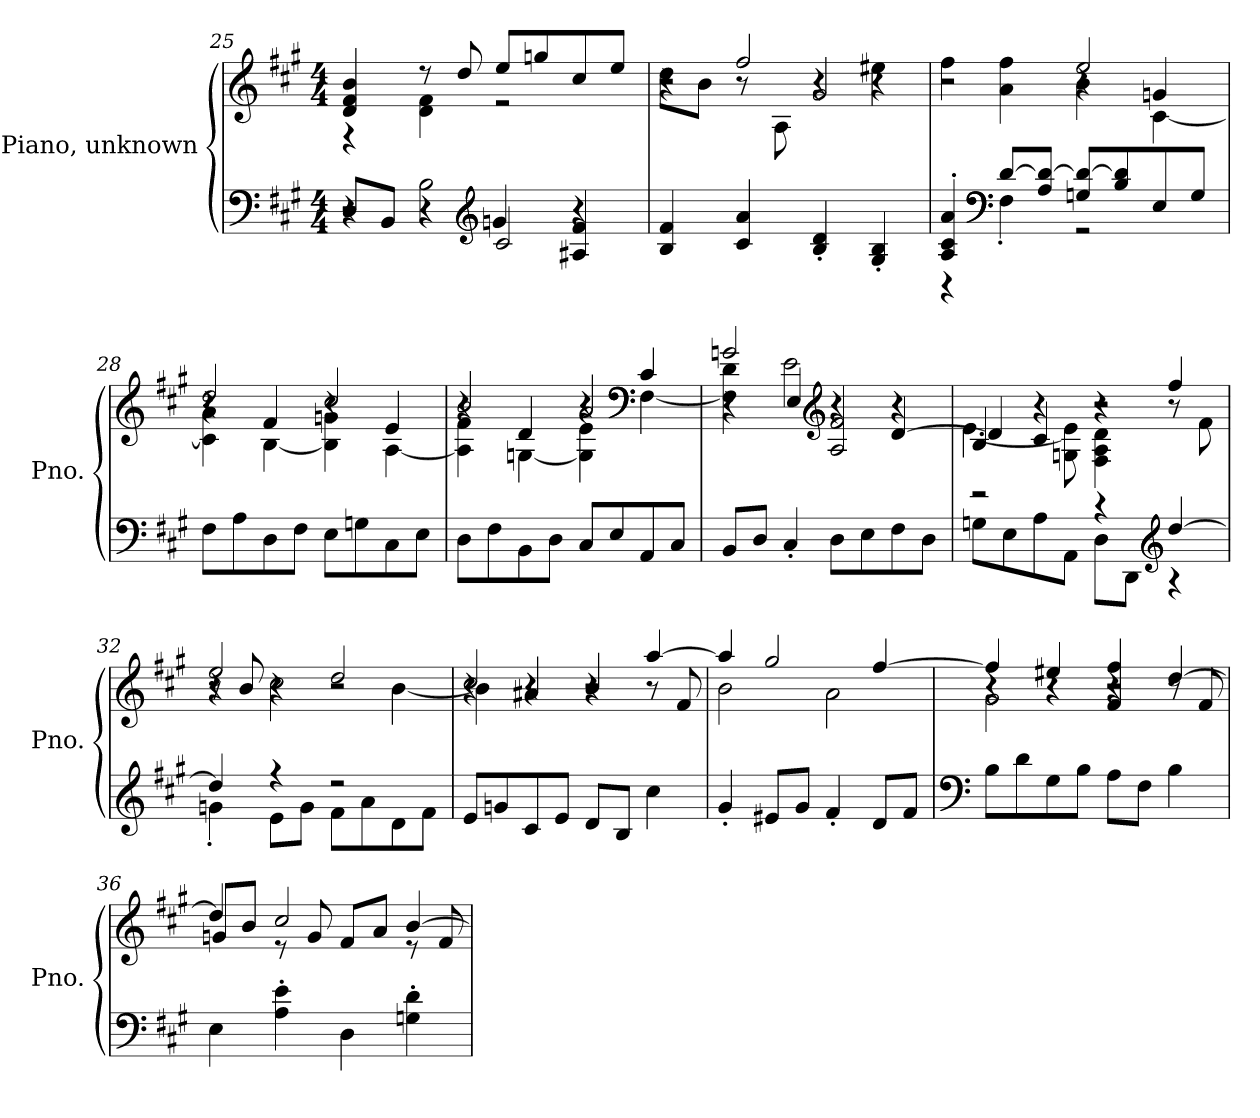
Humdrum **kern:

**kern	**kern
*part1	*part1
*staff2	*staff1
*I"Piano, unknown	*
*I'Pno.	*
!!LO:LB:g=z
*clefF4	*clefG2
*k[f#c#g#]	*k[f#c#g#]
*M4/4	*M4/4
=25	=25
*^	*^
*	*^	*	*
2r	4r	8D/L	4d/ 4f#/ 4b/	4r
.	.	8BB/J	.	.
.	2B\	4r	8r	4d\ 4f#\
.	.	.	8dd/	.
*clefG2	*	*	*	*
2c#/	.	4gn/	8ee/L	2r
.	.	.	8ggn/	.
.	4r	4A#X/ 4f#/	8cc#/	.
.	.	.	8ee/J	.
*v	*v	*v	*	*
=26	=26	=26
*	*	*^
4B/ 4f#/	4r	8dd\L	2r
.	.	8b\J	.
4c#/ 4a/	2ff#/	8r	.
.	.	8A\	.
4B/' 4d/'	.	4r	2g#/
4G#/' 4B/'	4r	4ee#X\	.
=27	=27	=27	=27
*^	*	*	*
4A/' 4c#/' 4a/'	4r	2r	4ff#\	2r
*clefF4	*	*	*	*
[8d/L	4F#'\	.	4a\ 4ff#\	.
8A/ 8d/_J	.	.	.	.
8Gn/ 8d/_L	2r	2ee/	4b\	4r
8B/ 8d/]	.	.	.	.
8E/	.	.	[4c#\	4gn/
8G/J	.	.	.	.
*v	*v	*	*	*
=28	=28	=28	=28
8F#\L	2dd/	4c#\] 4a\	4r
8A\	.	.	.
8D\	.	[4B\	4f#/
8F#\J	.	.	.
8E\L	2cc#/	4B\] 4gn\	4r
8Gn\	.	.	.
8C#\	.	[4A\	4e/
8E\J	.	.	.
!!LO:LB:g=z	!!	!!
=29	=29	=29	=29
8D\L	2b/	4A\] 4f#\	4r
8F#\	.	.	.
8BB\	.	[4Gn\	4d/
8D\J	.	.	.
8C#/L	2a/	4G\] 4e\	4r
8E/	.	.	.
*	*clefF4	*	*
8AA/	.	[4F#\	4c#/
8C#/J	.	.	.
=30	=30	=30	=30
8BB/L	2gn/	4F#\] 4d\	4r
8D/J	.	.	.
4C#'/	.	2e\	4E/
*	*clefG2	*	*
8D\L	2A/ 2f#/	.	4r
8E\	.	.	.
8F#\	.	4r	[4d/
8D\J	.	.	.
=31	=31	=31	=31
*^	*	*	*
2r	8Gn\L	4B/	[4.e\	4d/]
.	8E\	.	.	.
.	8A\	4c#/	.	4r
.	8AA\J	.	8Gn\ 8e\]	.
4r	8D\L	4r	4F#\ 4A\ 4d\	2r
.	8DD\J	.	.	.
*clefG2	*	*	*	*
[4dd/	4r	4ff#/	8r	.
.	.	.	8f#\	.
=32	=32	=32	=32	=32
4dd/]	4gn'\	2ee/	4r	8r
.	.	.	.	8b/
4r	8e\L	.	2cc#\	4r
.	8g\J	.	.	.
2r	8f#\L	2dd/	.	2r
.	8a\	.	.	.
.	8d\	.	[4b\	.
.	8f#\J	.	.	.
*v	*v	*	*	*
!!LO:LB:g=z	!!	!!
=33	=33	=33	=33
8e/L	2cc#/	4b\]	4r
8gn/	.	.	.
8c#/	.	4r	4a#X/
8e/J	.	.	.
8d/L	4r	2r	4b/
8B/J	.	.	.
4cc#\	[4aa/	.	8r
.	.	.	8f#/
*	*	*v	*v
=34	=34	=34
4g#'/	4aa/]	2b\
8e#X/L	2gg#/	.
8g#/J	.	.
4f#'/	.	2a\
8d/L	[4ff#/	.
8f#/J	.	.
*	*v	*v
=35	=35
*clefF4	*
*	*^
*	*	*^
8B\L	4ff#/]	2g#\	4r
8d\	.	.	.
8G#\	4r	.	4ee#X/
8B\J	.	.	.
8A\L	4r	2r	4f#/ 4ff#/
8F#\J	.	.	.
4B\	[4dd/	.	8r
.	.	.	8f#/
*	*	*v	*v
=36	=36	=36
4E\	4dd/]	8gn/L
.	.	8b/J
4A\' 4e\'	2cc#/	8r
.	.	8g/
4D\	.	8f#/L
.	.	8a/J
4Gn\' 4d\'	[4b/	8r
.	.	8f#/
*	*v	*v
=	=
*-	*-
